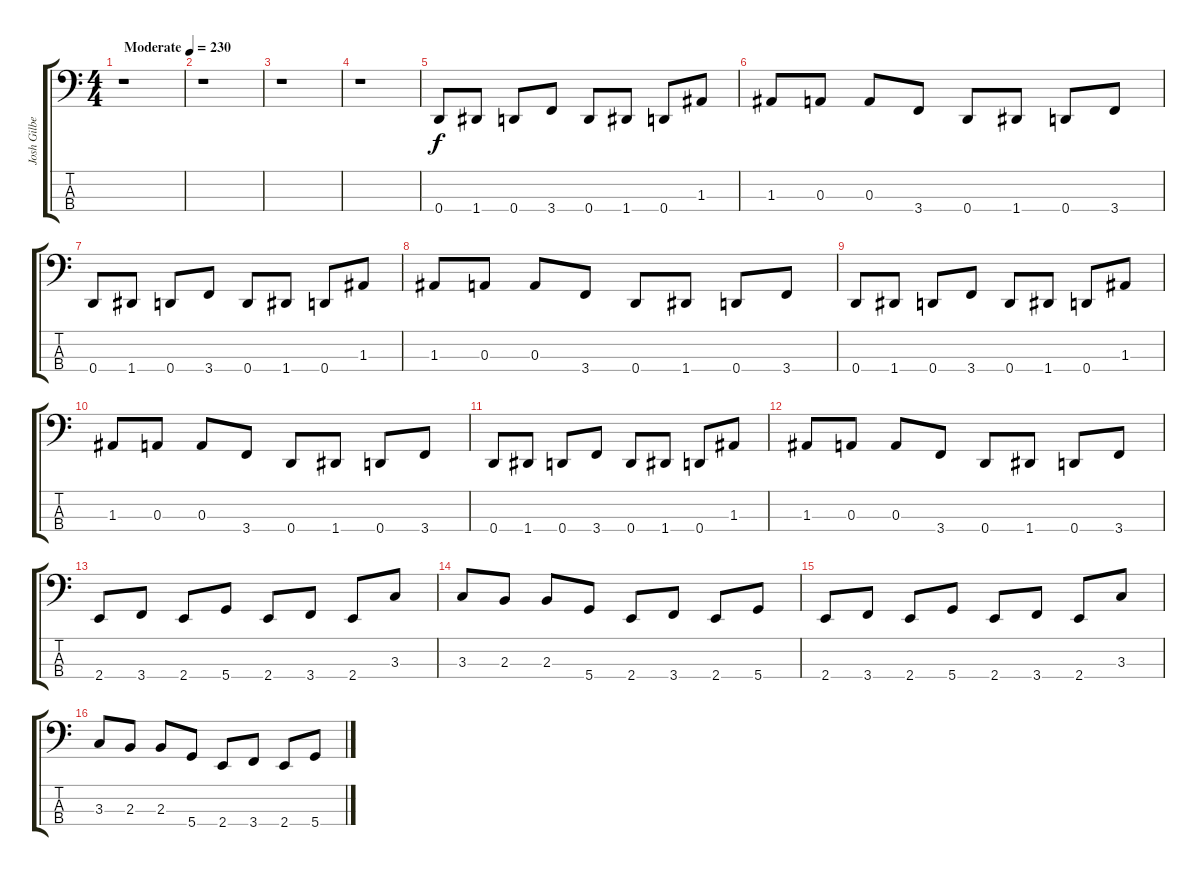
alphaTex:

\track ("Josh Gilbert" "Josh Gilbe") {instrument electricbassfinger}
\staff {score tabs}
\tuning (G2 D2 A1 D1) {hide}
\ts (4 4)
\tempo (230 "Moderate")
\clef f4
\ks c
r.1{dy f instrument electricbassfinger} |
r.1 |
r.1 |
r.1 |
0.4.8 1.4.8 0.4.8 3.4.8 0.4.8 1.4.8 0.4.8 1.3.8 |
1.3.8 0.3.8 0.3.8 3.4.8 0.4.8 1.4.8 0.4.8 3.4.8 |
0.4.8 1.4.8 0.4.8 3.4.8 0.4.8 1.4.8 0.4.8 1.3.8 |
1.3.8 0.3.8 0.3.8 3.4.8 0.4.8 1.4.8 0.4.8 3.4.8 |
0.4.8 1.4.8 0.4.8 3.4.8 0.4.8 1.4.8 0.4.8 1.3.8 |
1.3.8 0.3.8 0.3.8 3.4.8 0.4.8 1.4.8 0.4.8 3.4.8 |
0.4.8 1.4.8 0.4.8 3.4.8 0.4.8 1.4.8 0.4.8 1.3.8 |
1.3.8 0.3.8 0.3.8 3.4.8 0.4.8 1.4.8 0.4.8 3.4.8 |
2.4.8 3.4.8 2.4.8 5.4.8 2.4.8 3.4.8 2.4.8 3.3.8 |
3.3.8 2.3.8 2.3.8 5.4.8 2.4.8 3.4.8 2.4.8 5.4.8 |
2.4.8 3.4.8 2.4.8 5.4.8 2.4.8 3.4.8 2.4.8 3.3.8 |
3.3.8 2.3.8 2.3.8 5.4.8 2.4.8 3.4.8 2.4.8 5.4.8
